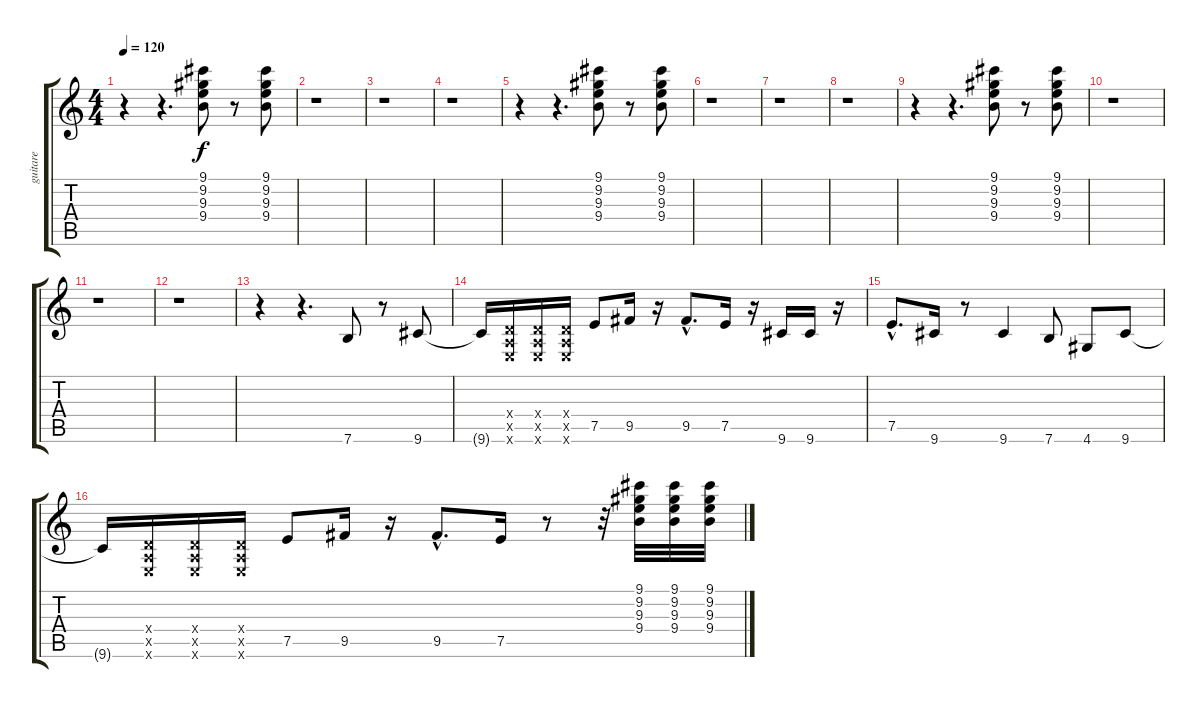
\track ("guitare" "guitare") {instrument overdrivenguitar}
\staff {score tabs}
\tuning (E4 B3 G3 D3 A2 E2) {hide}
\ts (4 4)
\tempo 120
\clef g2
\ks c
r.4{dy f} r.4{d} (9.1 9.2 9.3 9.4).8 r.8 (9.1 9.2 9.3 9.4).8 |
r.1 |
r.1 |
r.1 |
r.4 r.4{d} (9.1 9.2 9.3 9.4).8 r.8 (9.1 9.2 9.3 9.4).8 |
r.1 |
r.1 |
r.1 |
r.4 r.4{d} (9.1 9.2 9.3 9.4).8 r.8 (9.1 9.2 9.3 9.4).8 |
r.1 |
r.1 |
r.1 |
r.4 r.4{d} 7.6.8 r.8 9.6.8 |
9.6{t}.16 (0.4{x} 0.5{x} 0.6{x}).16 (0.4{x} 0.5{x} 0.6{x}).16 (0.4{x} 0.5{x} 0.6{x}).16 7.5.8 9.5.16 r.16 9.5{hac}.8{d} 7.5.16 r.16 9.6.16 9.6.16 r.16 |
7.5{hac}.8{d} 9.6.16 r.8 9.6.4 7.6.8 4.6.8 9.6.8 |
9.6{t}.16 (0.4{x} 0.5{x} 0.6{x}).16 (0.4{x} 0.5{x} 0.6{x}).16 (0.4{x} 0.5{x} 0.6{x}).16 7.5.8 9.5.16 r.16 9.5{hac}.8{d} 7.5.16 r.8 r.32 (9.1 9.2 9.3 9.4).32 (9.1 9.2 9.3 9.4).32 (9.1 9.2 9.3 9.4).32
